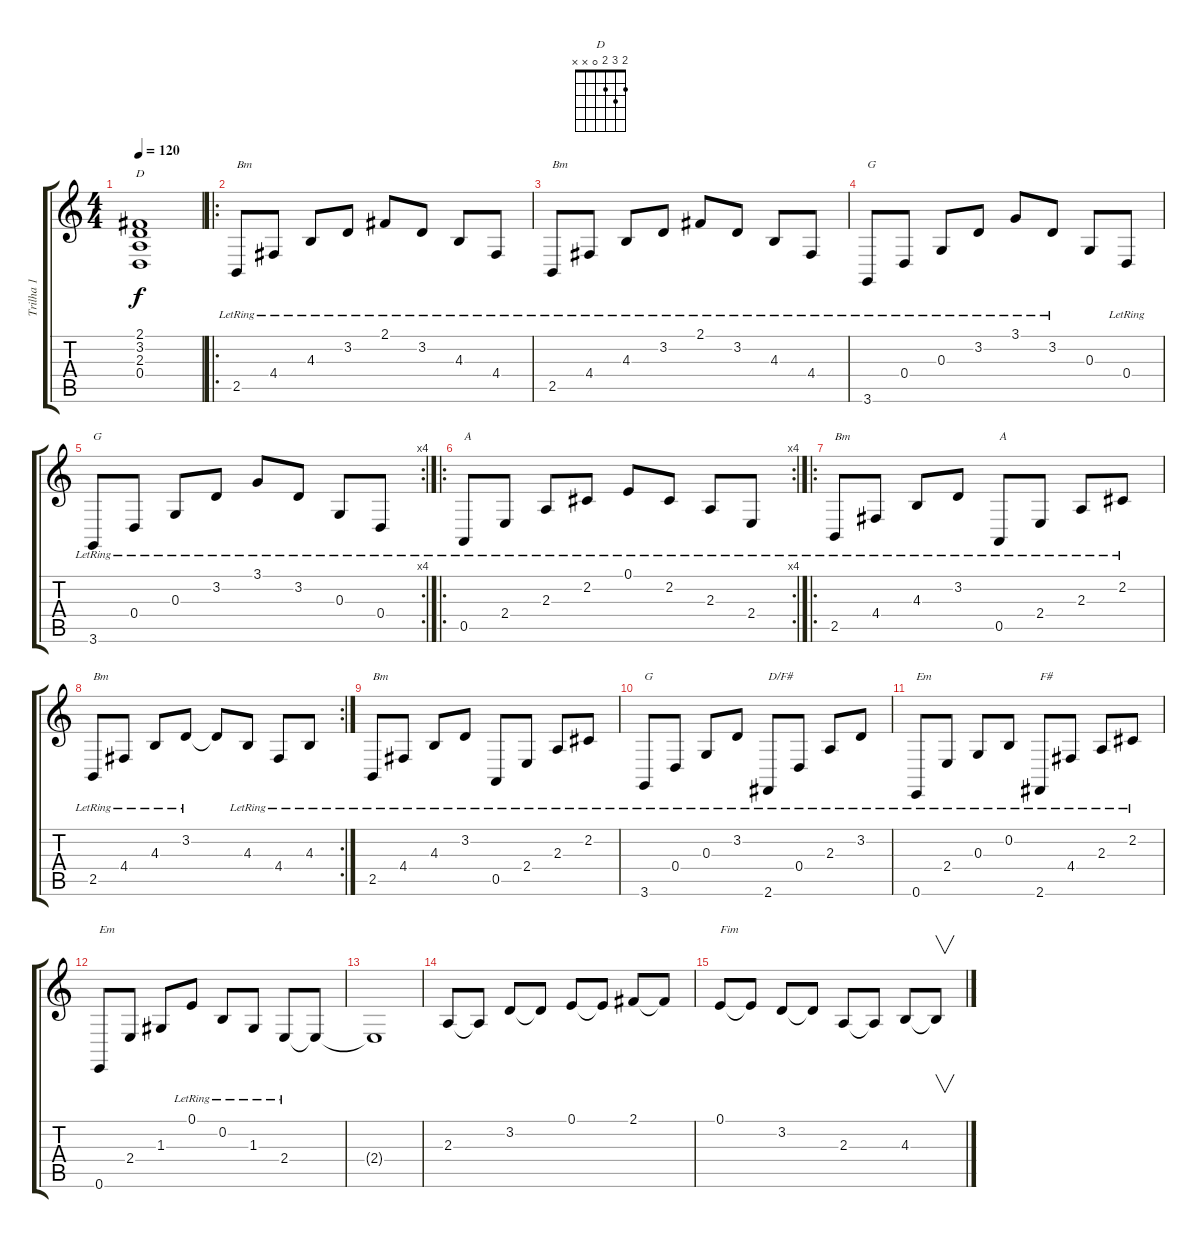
\track ("Trilha 1" "Trilha 1") {instrument acousticgrandpiano}
\staff {score tabs}
\tuning (E4 B3 G3 D3 A2 E2) {hide}
\chord ("D" 2 3 2 0 x x)
\ts (4 4)
\tempo 120
\clef g2
\ks c
(2.1 3.2 2.3 0.4).1{ch "D" dy f} |
\ro
2.5{lr}.8{txt "Bm"} 4.4{lr}.8 4.3{lr}.8 3.2{lr}.8 2.1{lr}.8 3.2{lr}.8 4.3{lr}.8 4.4{lr}.8 |
2.5{lr}.8{txt "Bm"} 4.4{lr}.8 4.3{lr}.8 3.2{lr}.8 2.1{lr}.8 3.2{lr}.8 4.3{lr}.8 4.4{lr}.8 |
3.6{lr}.8{txt "G"} 0.4{lr}.8 0.3{lr}.8 3.2{lr}.8 3.1{lr}.8 3.2{lr}.8 0.3.8 0.4{lr}.8 |
\rc 4
3.6{lr}.8{txt "G"} 0.4{lr}.8 0.3{lr}.8 3.2{lr}.8 3.1{lr}.8 3.2{lr}.8 0.3{lr}.8 0.4{lr}.8 |
\ro
\rc 4
0.5{lr}.8{txt "A"} 2.4{lr}.8 2.3{lr}.8 2.2{lr}.8 0.1{lr}.8 2.2{lr}.8 2.3{lr}.8 2.4{lr}.8 |
\ro
2.5{lr}.8{txt "Bm"} 4.4{lr}.8 4.3{lr}.8 3.2{lr}.8 0.5{lr}.8{txt "A"} 2.4{lr}.8 2.3{lr}.8 2.2{lr}.8 |
\rc 2
2.5{lr}.8{txt "Bm"} 4.4{lr}.8 4.3{lr}.8 3.2{lr}.8 3.2{t}.8 4.3{lr}.8 4.4{lr}.8 4.3{lr}.8 |
2.5{lr}.8{txt "Bm"} 4.4{lr}.8 4.3{lr}.8 3.2{lr}.8 0.5{lr}.8 2.4{lr}.8 2.3{lr}.8 2.2{lr}.8 |
3.6{lr}.8{txt "G"} 0.4{lr}.8 0.3{lr}.8 3.2{lr}.8 2.6{lr}.8{txt "D/F#"} 0.4{lr}.8 2.3{lr}.8 3.2{lr}.8 |
0.6{lr}.8{txt "Em"} 2.4{lr}.8 0.3{lr}.8 0.2{lr}.8 2.6{lr}.8{txt "F#"} 4.4{lr}.8 2.3{lr}.8 2.2{lr}.8 |
0.6.8{txt "Em"} 2.4.8 1.3.8 0.1{lr}.8 0.2{lr}.8 1.3{lr}.8 2.4{lr}.8 2.4{t}.8 |
2.4{t}.1 |
2.3.8 2.3{t}.8 3.2.8 3.2{t}.8 0.1.8 0.1{t}.8 2.1.8 2.1{t}.8 |
0.1.8{txt "Fim"} 0.1{t}.8 3.2.8 3.2{t}.8 2.3.8 2.3{t}.8 4.3.8 4.3{t}.8{v}
